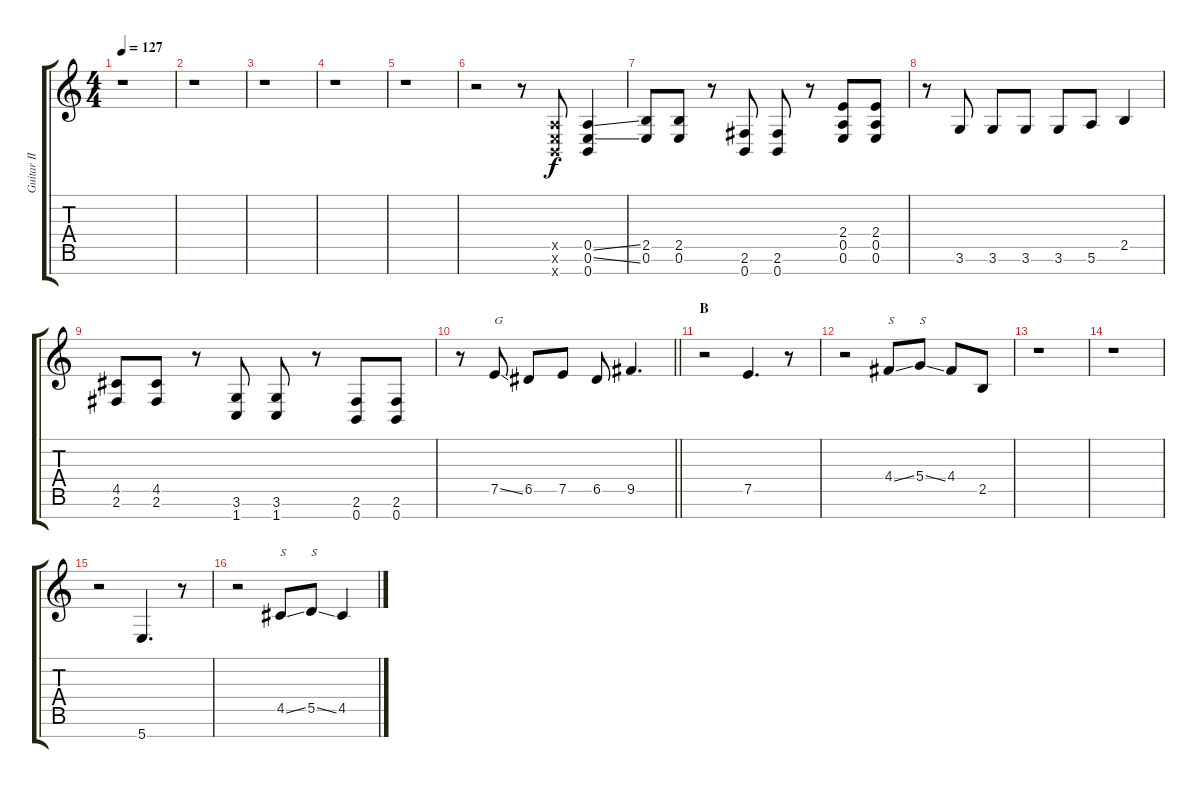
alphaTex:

\track ("Guitar II" "Guitar II") {instrument distortionguitar}
\staff {score tabs}
\tuning (E4 B3 G3 D3 A2 E2 B1) {hide}
\ts (4 4)
\tempo 127
\clef g2
\ks c
r.1{dy f} |
r.1 |
r.1 |
r.1 |
r.1 |
r.2 r.8 (0.5{x} 0.6{x} 0.7{x}).8 (0.5{ss} 0.6{ss} 0.7).4 |
(2.5 0.6).8 (2.5 0.6).8 r.8 (2.6 0.7).8 (2.6 0.7).8 r.8 (2.4 0.5 0.6).8 (2.4 0.5 0.6).8 |
r.8 3.6.8 3.6.8 3.6.8 3.6.8 5.6.8 2.5.4 |
(4.5 2.6).8 (4.5 2.6).8 r.8 (3.6 1.7).8 (3.6 1.7).8 r.8 (2.6 0.7).8 (2.6 0.7).8 |
\barLineRight lightlight
r.8 7.5{ss}.8{txt "G"} 6.5.8 7.5.8 6.5.8 9.5.4{d} |
\section ("" "B")
r.2 7.5.4{d} r.8 |
r.2 4.4{ss}.8{txt "S"} 5.4{ss}.8{txt "S"} 4.4.8 2.5.8 |
r.1 |
r.1 |
r.2 5.7.4{d} r.8 |
r.2 4.5{ss}.8{txt "S"} 5.5{ss}.8{txt "S"} 4.5.4
